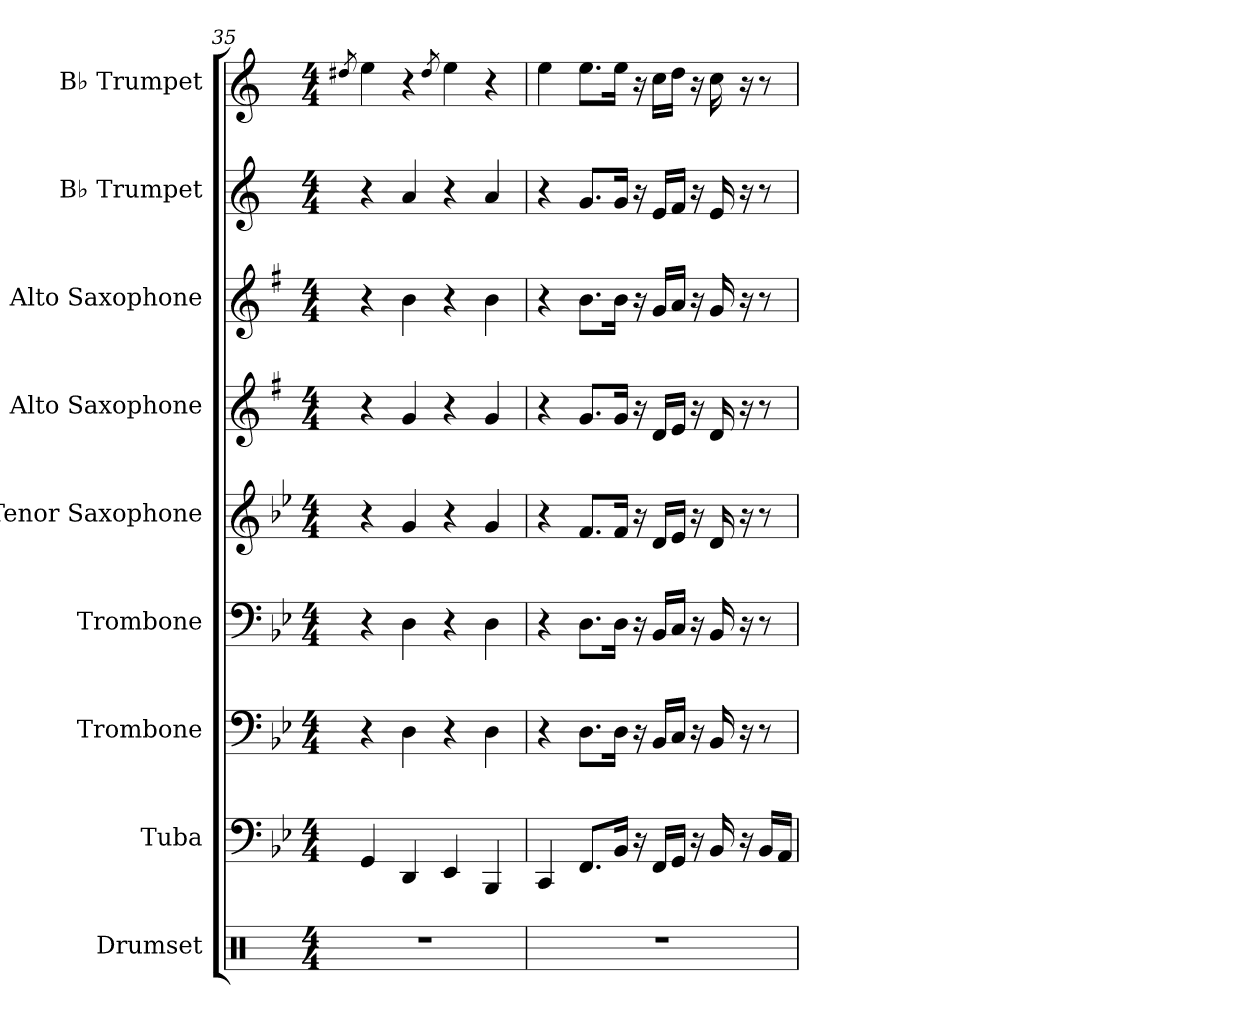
**kern	**kern	**kern	**kern	**kern	**kern	**kern	**kern	**kern
*part9	*part8	*part7	*part6	*part5	*part4	*part3	*part2	*part1
*staff9	*staff8	*staff7	*staff6	*staff5	*staff4	*staff3	*staff2	*staff1
*I"Drumset	*I"Tuba	*I"Trombone	*I"Trombone	*I"Tenor Saxophone	*I"Alto Saxophone	*I"Alto Saxophone	*I"B♭ Trumpet	*I"B♭ Trumpet
*I'D. Set	*I'Tba.	*I'Tbn.	*I'Tbn.	*I'T. Sax.	*I'A. Sax.	*I'A. Sax.	*I'B♭ Tpt.	*I'B♭ Tpt.
*clefX	*clefF4	*clefF4	*clefF4	*clefG2	*clefG2	*clefG2	*clefG2	*clefG2
*	*	*	*	*ITrd8c14	*ITrd5c9	*ITrd5c9	*ITrd1c2	*ITrd1c2
*k[]	*k[b-e-]	*k[b-e-]	*k[b-e-]	*k[b-e-]	*k[b-e-]	*k[b-e-]	*k[b-e-]	*k[b-e-]
*M4/4	*M4/4	*M4/4	*M4/4	*M4/4	*M4/4	*M4/4	*M4/4	*M4/4
=35	=35	=35	=35	=35	=35	=35	=35	=35
.	.	.	.	.	.	.	.	8qcc#X/
1r	4GG/	4r	4r	4r	4r	4r	4r	4dd\
.	4DD/	4D\	4D\	4G/	4B-/	4d\	4g/	4r
.	.	.	.	.	.	.	.	8qcc#/
.	4EE-/	4r	4r	4r	4r	4r	4r	4dd\
.	4BBB-/	4D\	4D\	4G/	4B-/	4d\	4g/	4r
!!LO:PB:g=z
=36	=36	=36	=36	=36	=36	=36	=36	=36
1r	4CC/	4r	4r	4r	4r	4r	4r	4dd\
.	8.FF/L	8.D\L	8.D\L	8.F/L	8.B-/L	8.d\L	8.f/L	8.dd\L
.	16BB-/Jk	16D\Jk	16D\Jk	16F/Jk	16B-/Jk	16d\Jk	16f/Jk	16dd\Jk
.	16r	16r	16r	16r	16r	16r	16r	16r
.	16FF/LL	16BB-/LL	16BB-/LL	16D/LL	16F/LL	16B-/LL	16d/LL	16b-\LL
.	16GG/JJ	16C/JJ	16C/JJ	16E-/JJ	16G/JJ	16c/JJ	16e-/JJ	16cc\JJ
.	16r	16r	16r	16r	16r	16r	16r	16r
.	16BB-/	16BB-/	16BB-/	16D/	16F/	16B-/	16d/	16b-\
.	16r	16r	16r	16r	16r	16r	16r	16r
.	16BB-/LL	8r	8r	8r	8r	8r	8r	8r
.	16AA/JJ	.	.	.	.	.	.	.
=	=	=	=	=	=	=	=	=
*-	*-	*-	*-	*-	*-	*-	*-	*-
